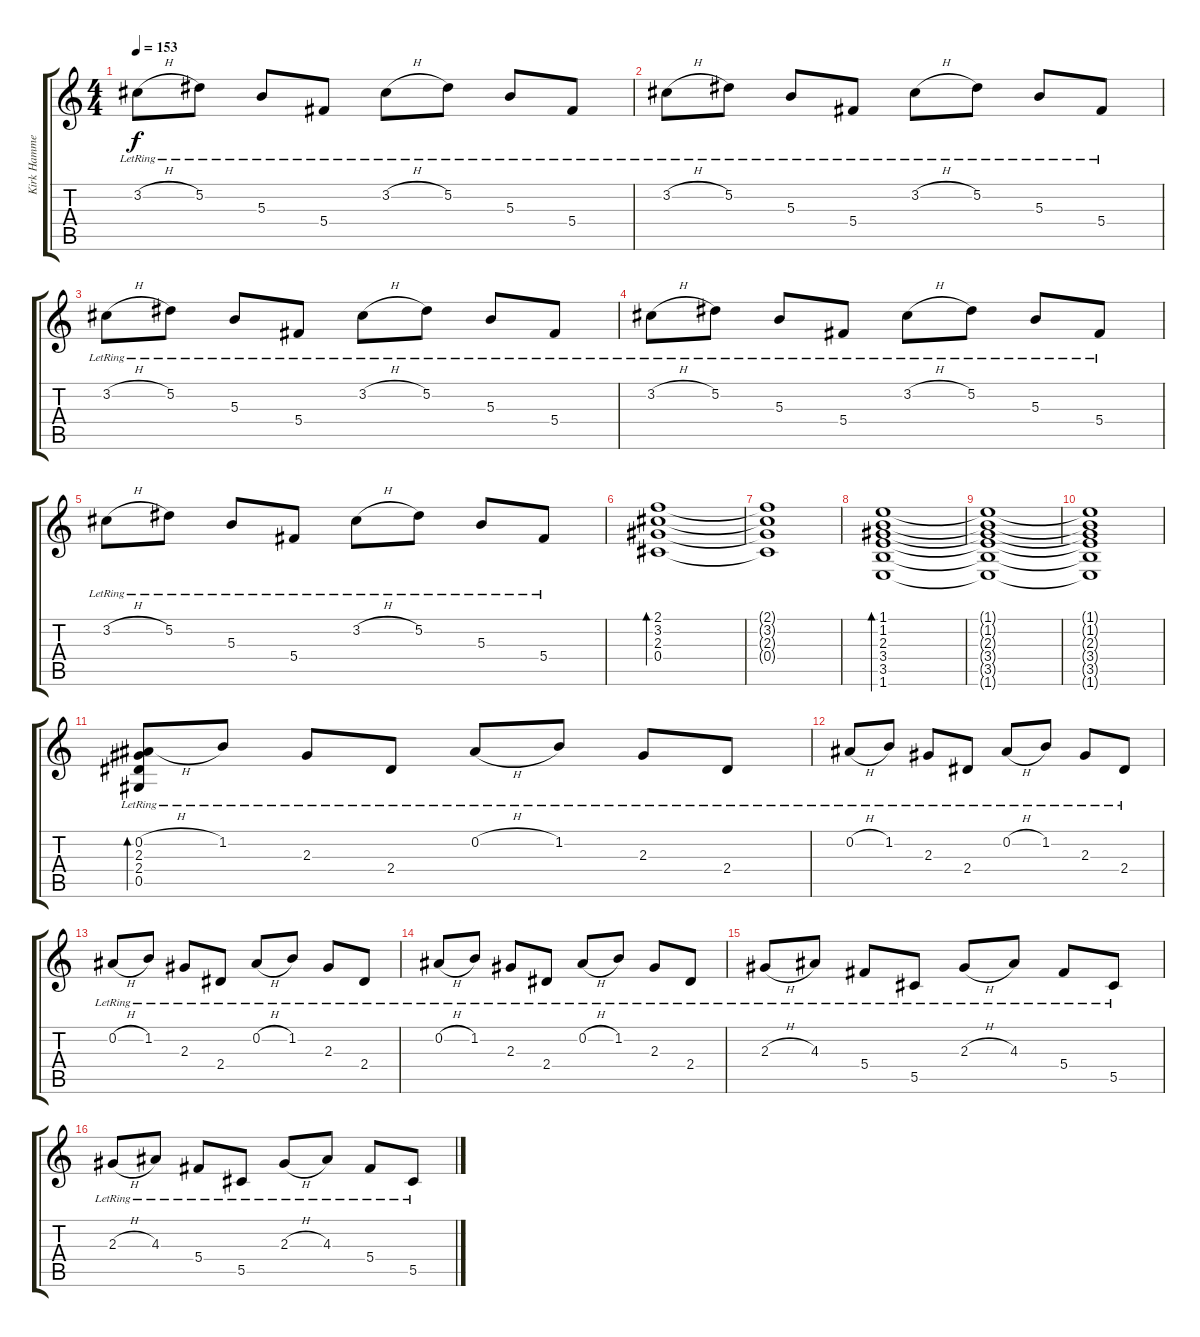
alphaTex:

\track ("Kirk Hammett" "Kirk Hamme") {instrument overdrivenguitar}
\staff {score tabs}
\tuning (Eb4 Bb3 Gb3 Db3 Ab2 Eb2) {hide}
\ts (4 4)
\tempo 153
\clef g2
\ks c
3.2{h lr}.8{dy f} 5.2{lr}.8 5.3{lr}.8 5.4{lr}.8 3.2{h lr}.8 5.2{lr}.8 5.3{lr}.8 5.4{lr}.8 |
3.2{h lr}.8 5.2{lr}.8 5.3{lr}.8 5.4{lr}.8 3.2{h lr}.8 5.2{lr}.8 5.3{lr}.8 5.4{lr}.8 |
3.2{h lr}.8 5.2{lr}.8 5.3{lr}.8 5.4{lr}.8 3.2{h lr}.8 5.2{lr}.8 5.3{lr}.8 5.4{lr}.8 |
3.2{h lr}.8 5.2{lr}.8 5.3{lr}.8 5.4{lr}.8 3.2{h lr}.8 5.2{lr}.8 5.3{lr}.8 5.4{lr}.8 |
3.2{h lr}.8 5.2{lr}.8 5.3{lr}.8 5.4{lr}.8 3.2{h lr}.8 5.2{lr}.8 5.3{lr}.8 5.4{lr}.8 |
(2.1 3.2 2.3 0.4).1{bd 480} |
(2.1{t} 3.2{t} 2.3{t} 0.4{t}).1 |
(1.1 1.2 2.3 3.4 3.5 1.6).1{bd 480} |
(1.1{t} 1.2{t} 2.3{t} 3.4{t} 3.5{t} 1.6{t}).1 |
(1.1{t} 1.2{t} 2.3{t} 3.4{t} 3.5{t} 1.6{t}).1 |
(0.2{h lr} 2.3{lr} 2.4{lr} 0.5{lr}).8{bd 480} 1.2{lr}.8 2.3{lr}.8 2.4{lr}.8 0.2{h lr}.8 1.2{lr}.8 2.3{lr}.8 2.4{lr}.8 |
0.2{h lr}.8 1.2{lr}.8 2.3{lr}.8 2.4{lr}.8 0.2{h lr}.8 1.2{lr}.8 2.3{lr}.8 2.4{lr}.8 |
0.2{h lr}.8 1.2{lr}.8 2.3{lr}.8 2.4{lr}.8 0.2{h lr}.8 1.2{lr}.8 2.3{lr}.8 2.4{lr}.8 |
0.2{h lr}.8 1.2{lr}.8 2.3{lr}.8 2.4{lr}.8 0.2{h lr}.8 1.2{lr}.8 2.3{lr}.8 2.4{lr}.8 |
2.3{h lr}.8 4.3{lr}.8 5.4{lr}.8 5.5{lr}.8 2.3{h lr}.8 4.3{lr}.8 5.4{lr}.8 5.5{lr}.8 |
2.3{h lr}.8 4.3{lr}.8 5.4{lr}.8 5.5{lr}.8 2.3{h lr}.8 4.3{lr}.8 5.4{lr}.8 5.5{lr}.8
